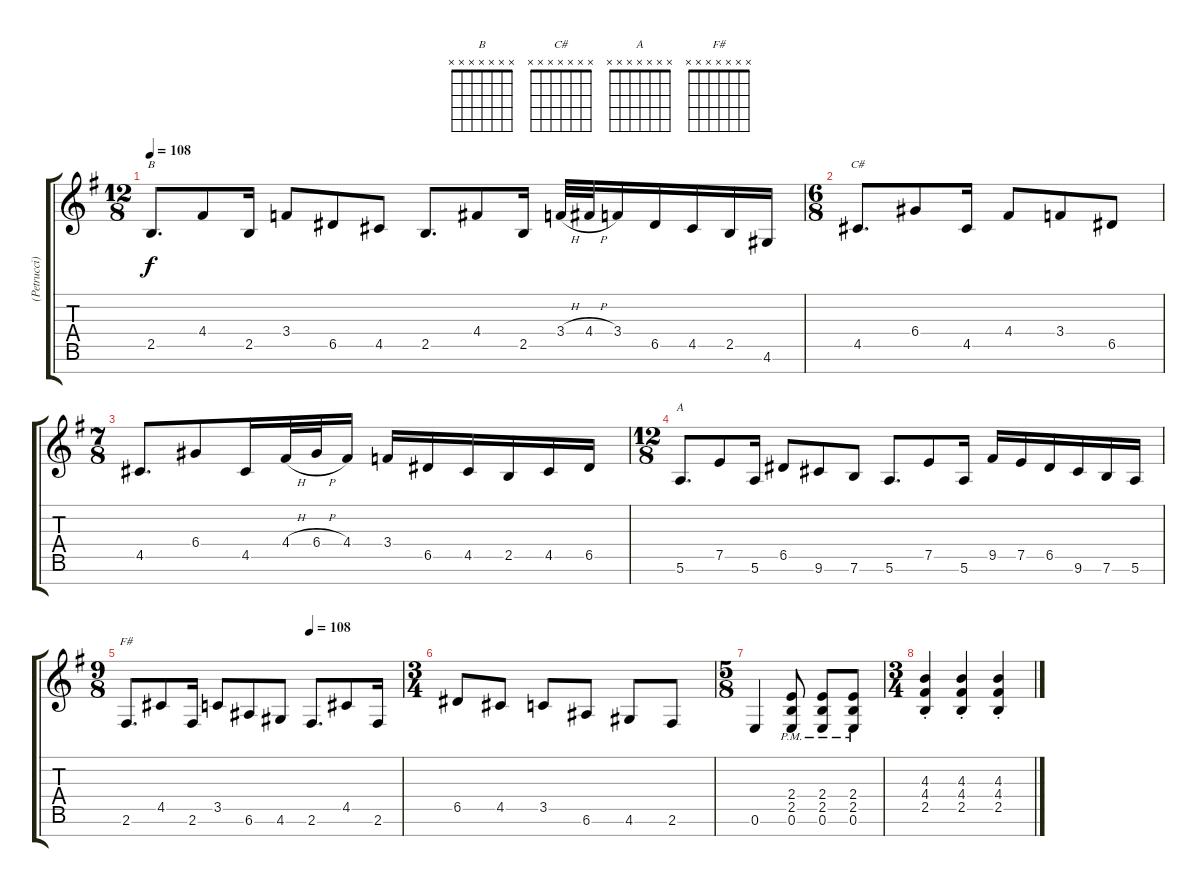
\track ("(Petrucci) Elec. Gtr. 2" "(Petrucci)") {instrument distortionguitar}
\staff {score tabs}
\tuning (E4 B3 G3 D3 A2 E2 B1) {hide}
\chord ("B" x x x x x x x)
\chord ("C#" x x x x x x x)
\chord ("A" x x x x x x x)
\chord ("F#" x x x x x x x)
\ts (12 8)
\tempo 108
\clef g2
\ks eminor
2.5.8{d ch "B" dy f} 4.4.8 2.5.16 3.4.8 6.5.8 4.5.8 2.5.8{d} 4.4.8 2.5.16 3.4{h}.32 4.4{h}.32 3.4.16 6.5.16 4.5.16 2.5.16 4.6.16 |
\ts (6 8)
4.5.8{d ch "C#"} 6.4.8 4.5.16 4.4.8 3.4.8 6.5.8 |
\ts (7 8)
4.5.8{d} 6.4.8 4.5.16 4.4{h}.32 6.4{h}.32 4.4.16 3.4.16 6.5.16 4.5.16 2.5.16 4.5.16 6.5.16 |
\ts (12 8)
5.6.8{d ch "A"} 7.5.8 5.6.16 6.5.8 9.6.8 7.6.8 5.6.8{d} 7.5.8 5.6.16 9.5.16 7.5.16 6.5.16 9.6.16 7.6.16 5.6.16 |
\ts (9 8)
\tempo (108 0.6666666666666666)
2.6.8{d ch "F#"} 4.5.8 2.6.16 3.5.8 6.6.8 4.6.8 2.6.8{d} 4.5.8 2.6.16 |
\ts (3 4)
6.5.8 4.5.8 3.5.8 6.6.8 4.6.8 2.6.8 |
\ts (5 8)
0.6.4 (2.4{pm} 2.5{pm} 0.6{pm}).8 (2.4{pm} 2.5{pm} 0.6{pm}).8 (2.4{pm} 2.5{pm} 0.6{pm}).8 |
\ts (3 4)
(4.3{st} 4.4{st} 2.5{st}).4 (4.3{st} 4.4{st} 2.5{st}).4 (4.3{st} 4.4{st} 2.5{st}).4
